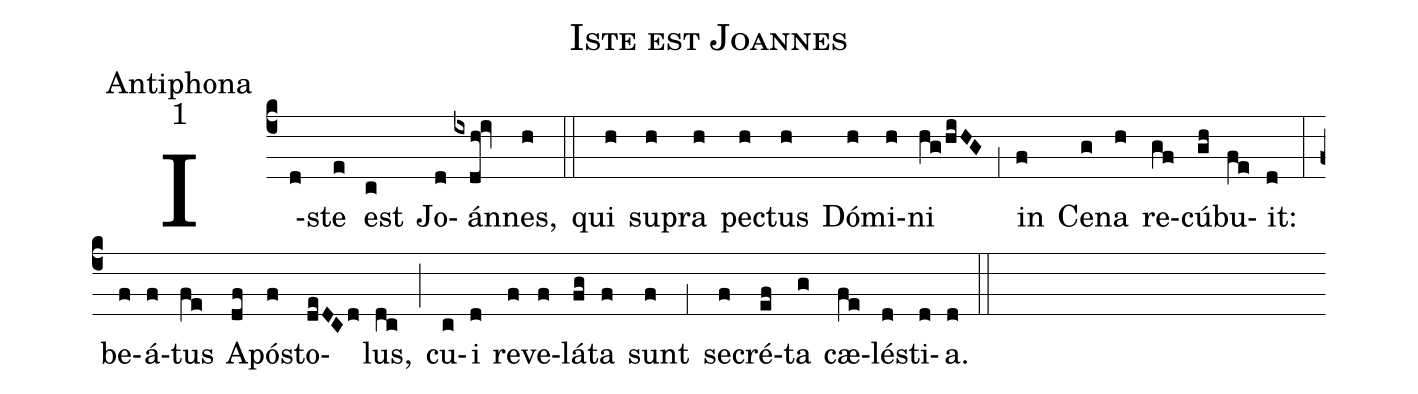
name:Iste est Joannes;
office-part:Antiphona;
mode:1;
%%
(c4) I(d)ste(e) est(c) Jo(d)án(ixdh!iv)nes,(h) (::)
qui(h) su(h)pra(h) pe(h)ctus(h) Dó(h)mi(h)ni(hg/hiHG) (,1) in(f) Ce(g)na(h) re(gf)cú(gh)bu(fe)it:(d) (:)
be(f)á(f)tus(fe) A(df)pó(f)sto(deDCd)lus,(dc) (;) cu(c)i(d) re(f)ve(f)lá(fg)ta(f) sunt(f) (,1) se(f)cré(ef)ta(g) cæ(fe)lé(d)sti(d)a.(d) (::)
